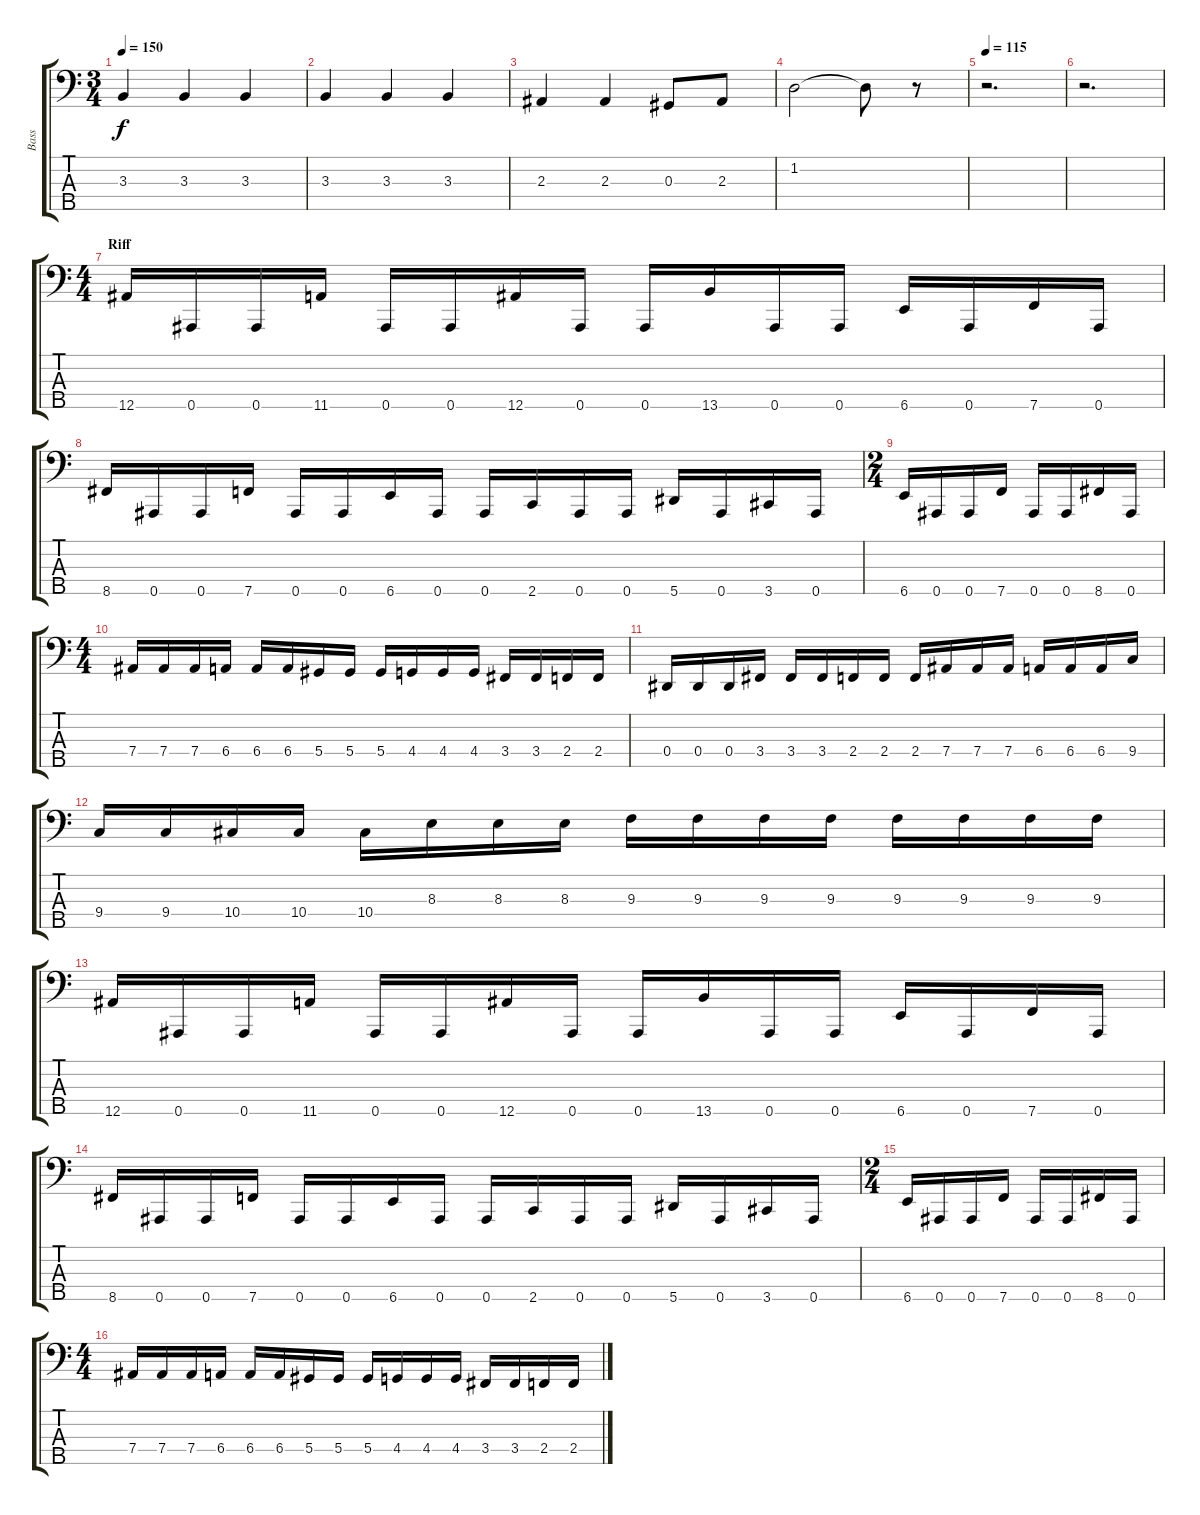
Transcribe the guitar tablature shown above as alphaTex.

\track ("Bass" "Bass") {instrument electricbasspick}
\staff {score tabs}
\tuning (Gb2 Db2 Ab1 Eb1 Bb0) {hide}
\ts (3 4)
\tempo 150
\clef f4
\ks c
3.3.4{dy f} 3.3.4 3.3.4 |
3.3.4 3.3.4 3.3.4 |
2.3.4 2.3.4 0.3.8 2.3.8 |
1.2.2 1.2{t}.8 r.8 |
\tempo 115
r.2{d} |
r.2{d} |
\ts (4 4)
\section ("" "Riff")
12.5.16 0.5.16 0.5.16 11.5.16 0.5.16 0.5.16 12.5.16 0.5.16 0.5.16 13.5.16 0.5.16 0.5.16 6.5.16 0.5.16 7.5.16 0.5.16 |
8.5.16 0.5.16 0.5.16 7.5.16 0.5.16 0.5.16 6.5.16 0.5.16 0.5.16 2.5.16 0.5.16 0.5.16 5.5.16 0.5.16 3.5.16 0.5.16 |
\ts (2 4)
6.5.16 0.5.16 0.5.16 7.5.16 0.5.16 0.5.16 8.5.16 0.5.16 |
\ts (4 4)
7.4.16 7.4.16 7.4.16 6.4.16 6.4.16 6.4.16 5.4.16 5.4.16 5.4.16 4.4.16 4.4.16 4.4.16 3.4.16 3.4.16 2.4.16 2.4.16 |
0.4.16 0.4.16 0.4.16 3.4.16 3.4.16 3.4.16 2.4.16 2.4.16 2.4.16 7.4.16 7.4.16 7.4.16 6.4.16 6.4.16 6.4.16 9.4.16 |
9.4.16 9.4.16 10.4.16 10.4.16 10.4.16 8.3.16 8.3.16 8.3.16 9.3.16 9.3.16 9.3.16 9.3.16 9.3.16 9.3.16 9.3.16 9.3.16 |
12.5.16 0.5.16 0.5.16 11.5.16 0.5.16 0.5.16 12.5.16 0.5.16 0.5.16 13.5.16 0.5.16 0.5.16 6.5.16 0.5.16 7.5.16 0.5.16 |
8.5.16 0.5.16 0.5.16 7.5.16 0.5.16 0.5.16 6.5.16 0.5.16 0.5.16 2.5.16 0.5.16 0.5.16 5.5.16 0.5.16 3.5.16 0.5.16 |
\ts (2 4)
6.5.16 0.5.16 0.5.16 7.5.16 0.5.16 0.5.16 8.5.16 0.5.16 |
\ts (4 4)
7.4.16 7.4.16 7.4.16 6.4.16 6.4.16 6.4.16 5.4.16 5.4.16 5.4.16 4.4.16 4.4.16 4.4.16 3.4.16 3.4.16 2.4.16 2.4.16
